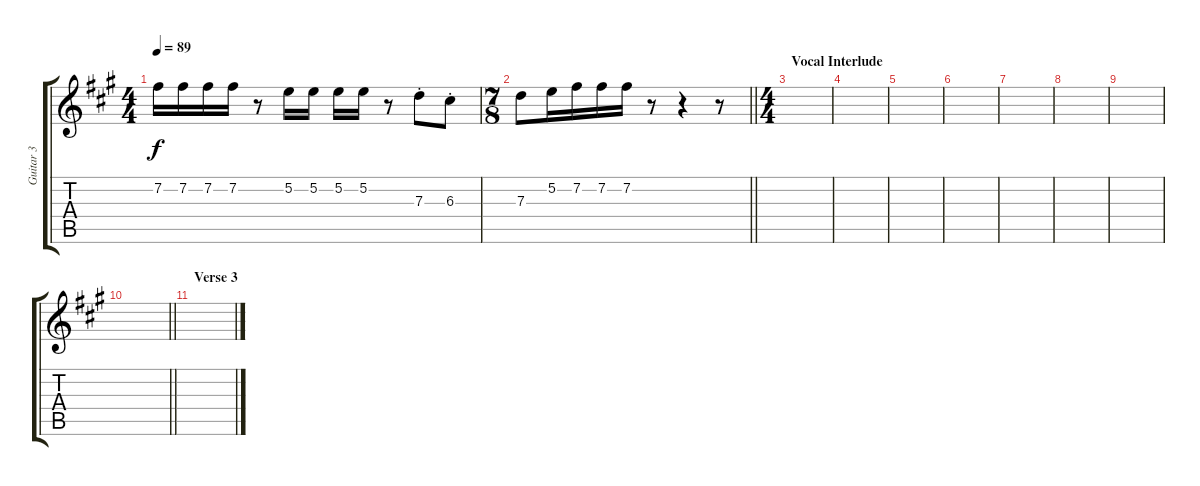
\track ("Guitar 3" "Guitar 3") {mute instrument distortionguitar}
\staff {score tabs}
\tuning (E4 B3 G3 D3 A2 E2) {hide}
\ts (4 4)
\tempo 89
\clef g2
\ks a
7.2.16{dy f} 7.2.16 7.2.16 7.2.16 r.8 5.2.16 5.2.16 5.2.16 5.2.16 r.8 7.3{st}.8 6.3{st}.8 |
\ts (7 8)
\barLineRight lightlight
7.3.8 5.2.16 7.2.16 7.2.16 7.2.16 r.8 r.4 r.8 |
\ts (4 4)
\section ("" "Vocal Interlude")
|
|
|
|
|
|
|
\barLineRight lightlight
|
\section ("" "Verse 3")
